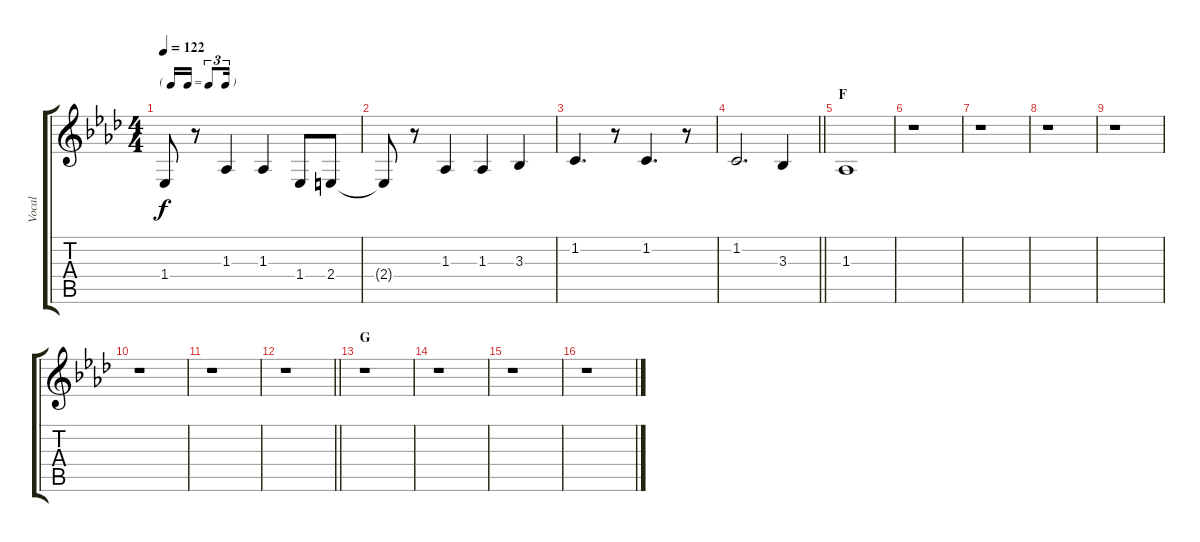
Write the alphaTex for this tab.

\track ("Vocal" "Vocal") {instrument churchorgan}
\staff {score tabs}
\tuning (E4 B3 G3 D3 A2 E2) {hide}
\ts (4 4)
\tf triplet16th
\tempo 122
\clef g2
\ks ab
1.4.8{dy f} r.8 1.3.4 1.3.4 1.4.8 2.4.8 |
2.4{t}.8 r.8 1.3.4 1.3.4 3.3.4 |
1.2.4{d} r.8 1.2.4{d} r.8 |
\barLineRight lightlight
1.2.2{d} 3.3.4 |
\section ("" "F")
1.3.1 |
r.1 |
r.1 |
r.1 |
r.1 |
r.1 |
r.1 |
\barLineRight lightlight
r.1 |
\section ("" "G")
r.1 |
r.1 |
r.1 |
r.1
